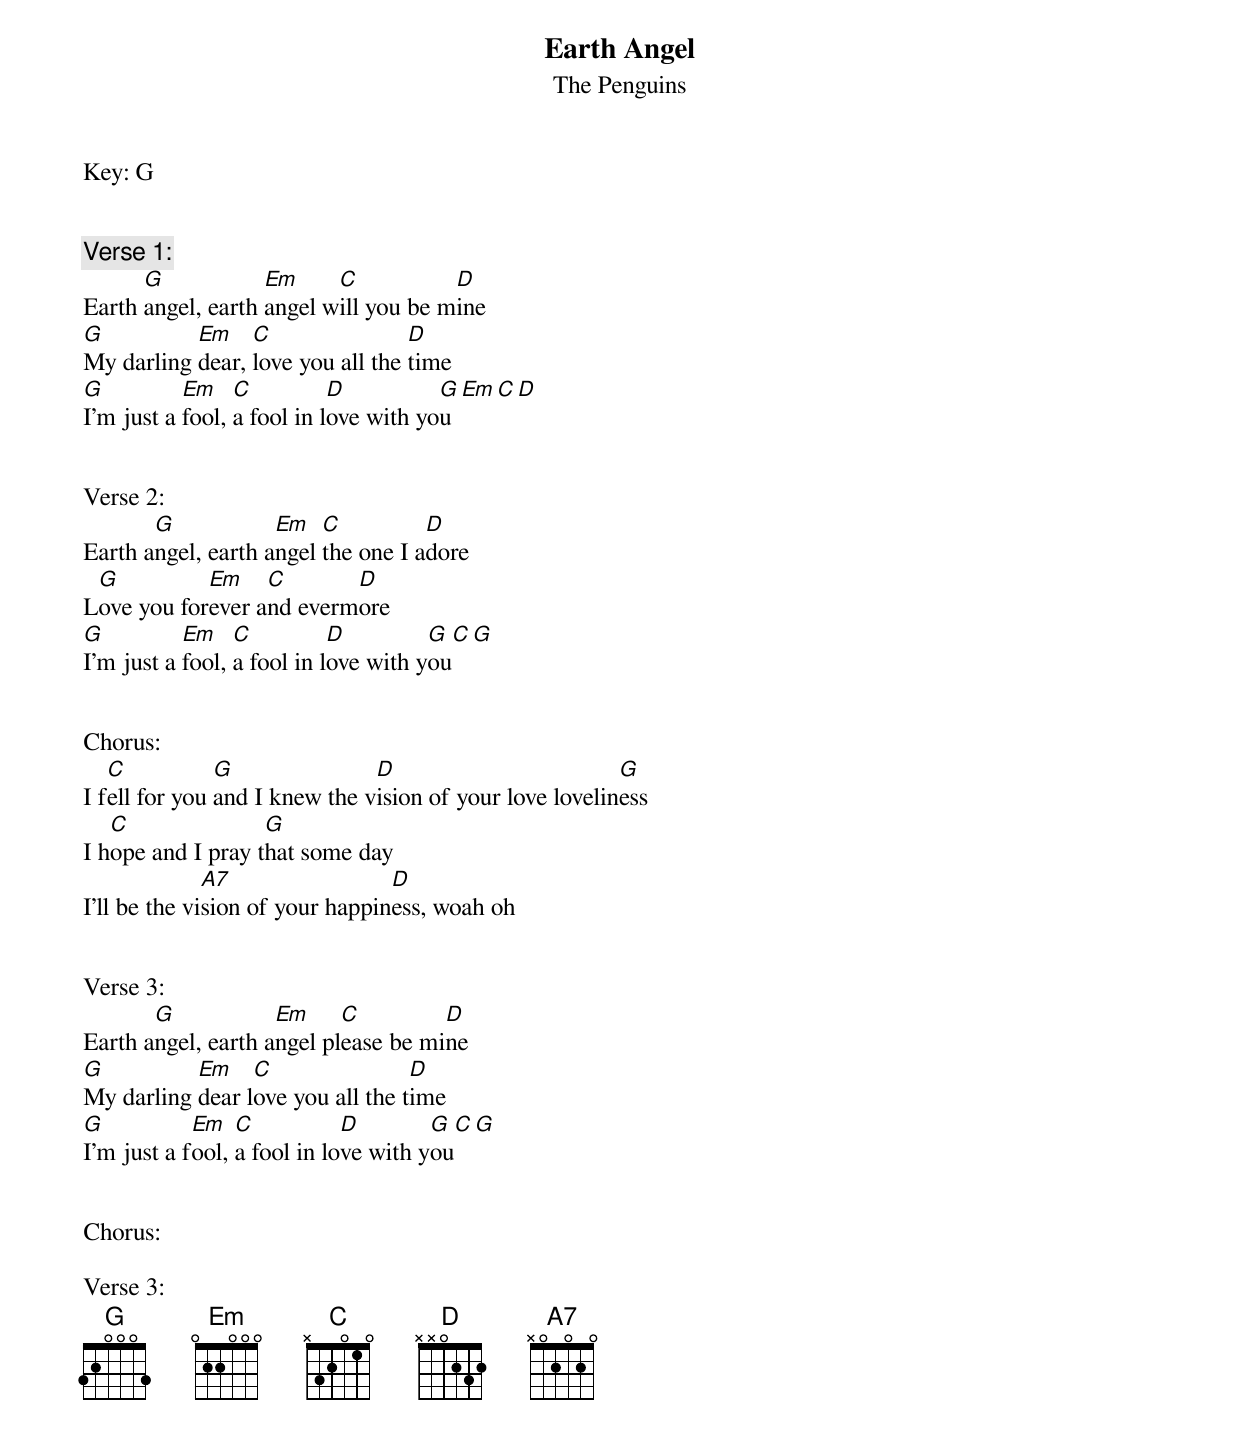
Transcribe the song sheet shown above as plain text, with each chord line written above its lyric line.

Earth Angel
The Penguins
Key: G


Verse 1:
      G            Em     C           D
Earth angel, earth angel will you be mine
G          Em    C                D
My darling dear, love you all the time
G          Em    C          D          G   Em   C   D
I'm just a fool, a fool in love with you


Verse 2:
       G            Em   C          D
Earth angel, earth angel the one I adore
 G          Em    C       D
Love you forever and evermore
G          Em    C          D         G     C    G
I'm just a fool, a fool in love with you


Chorus:
   C           G               D                         G
I fell for you and I knew the vision of your love loveliness
   C               G
I hope and I pray that some day
              A7                 D
I'll be the vision of your happiness, woah oh


Verse 3:
       G            Em     C         D
Earth angel, earth angel please be mine
G          Em    C                D
My darling dear love you all the time
G           Em   C           D        G     C    G
I'm just a fool, a fool in love with you


Chorus:

Verse 3:
